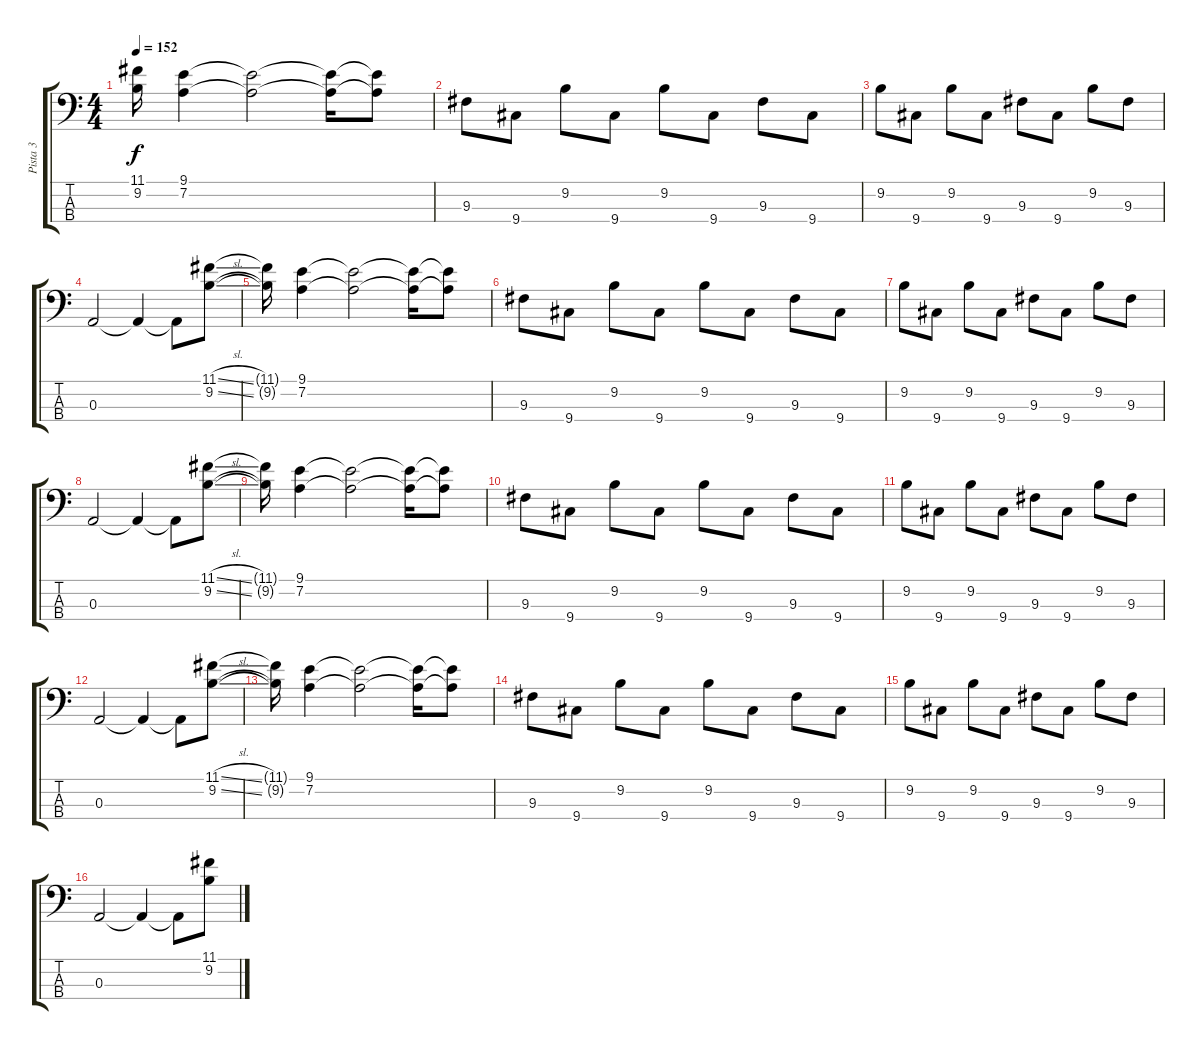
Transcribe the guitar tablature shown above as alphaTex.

\track ("Pista 3" "Pista 3") {instrument electricbassfinger}
\staff {score tabs}
\tuning (G2 D2 A1 E1) {hide}
\ts (4 4)
\tempo 152
\clef f4
\ks c
(11.1{t} 9.2{t}).16{dy f} (9.1 7.2).4 (9.1{t} 7.2{t}).2 (9.1{t} 7.2{t}).16 (9.1{t} 7.2{t}).8 |
9.3.8 9.4.8 9.2.8 9.4.8 9.2.8 9.4.8 9.3.8 9.4.8 |
9.2.8 9.4.8 9.2.8 9.4.8 9.3.8 9.4.8 9.2.8 9.3.8 |
0.3.2 0.3{t}.4 0.3{t}.8 (11.1{sl} 9.2{sl}).8 |
(11.1{t} 9.2{t}).16 (9.1 7.2).4 (9.1{t} 7.2{t}).2 (9.1{t} 7.2{t}).16 (9.1{t} 7.2{t}).8 |
9.3.8 9.4.8 9.2.8 9.4.8 9.2.8 9.4.8 9.3.8 9.4.8 |
9.2.8 9.4.8 9.2.8 9.4.8 9.3.8 9.4.8 9.2.8 9.3.8 |
0.3.2 0.3{t}.4 0.3{t}.8 (11.1{sl} 9.2{sl}).8 |
(11.1{t} 9.2{t}).16 (9.1 7.2).4 (9.1{t} 7.2{t}).2 (9.1{t} 7.2{t}).16 (9.1{t} 7.2{t}).8 |
9.3.8 9.4.8 9.2.8 9.4.8 9.2.8 9.4.8 9.3.8 9.4.8 |
9.2.8 9.4.8 9.2.8 9.4.8 9.3.8 9.4.8 9.2.8 9.3.8 |
0.3.2 0.3{t}.4 0.3{t}.8 (11.1{sl} 9.2{sl}).8 |
(11.1{t} 9.2{t}).16 (9.1 7.2).4 (9.1{t} 7.2{t}).2 (9.1{t} 7.2{t}).16 (9.1{t} 7.2{t}).8 |
9.3.8 9.4.8 9.2.8 9.4.8 9.2.8 9.4.8 9.3.8 9.4.8 |
9.2.8 9.4.8 9.2.8 9.4.8 9.3.8 9.4.8 9.2.8 9.3.8 |
0.3.2 0.3{t}.4 0.3{t}.8 (11.1{sl} 9.2{sl}).8
